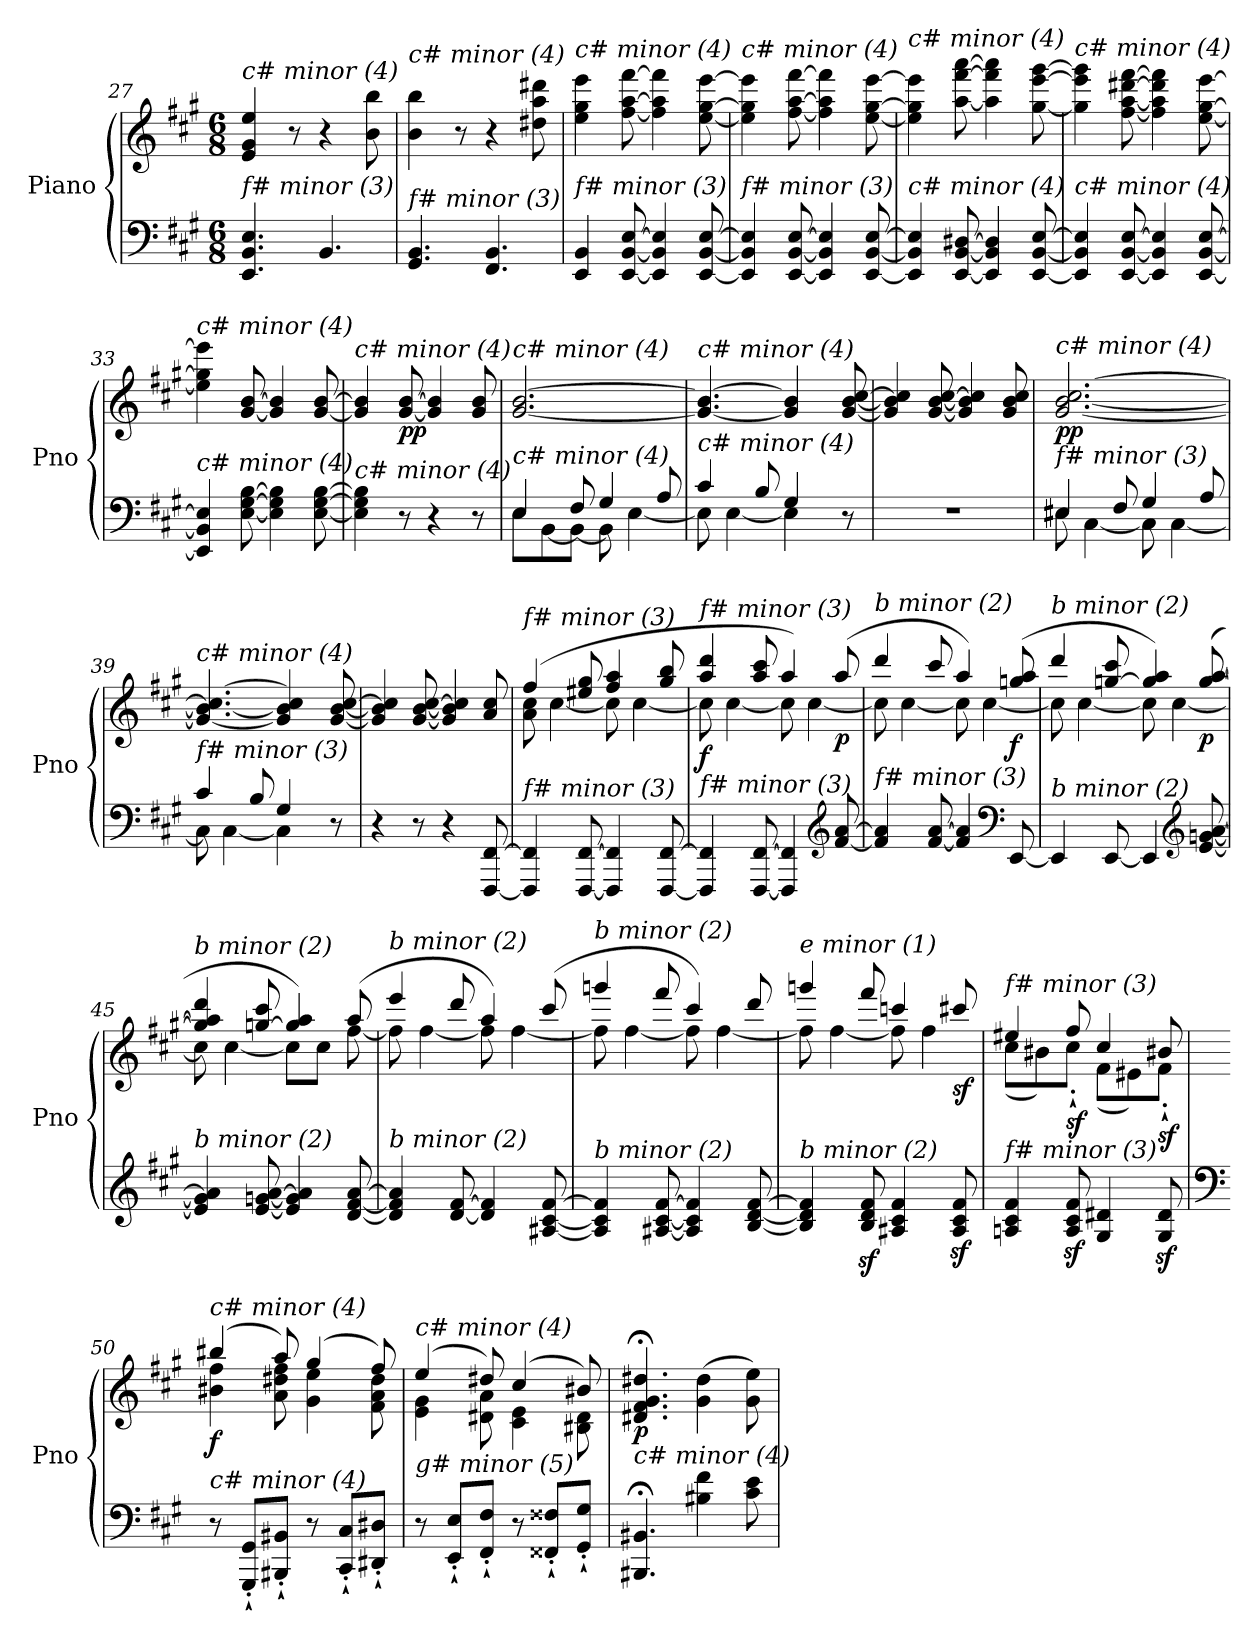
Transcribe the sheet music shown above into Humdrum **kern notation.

**kern	**kern	**dynam
*part1	*part1	*part1
*staff2	*staff1	*staff1/2
*I"Piano	*	*
*I'Pno	*	*
*clefF4	*clefG2	*
*k[f#c#g#]	*k[f#c#g#]	*
*M6/8	*M6/8	*
=27	=27	=27
!	!LO:TX:i:t=c# minor (4)	!
!LO:TX:i:t=f# minor (3)	!	!
4.EE/ 4.BB/ 4.E/	4e/ 4g#/ 4ee/	.
.	8r	.
4.BB/	4r	.
.	8b\ 8bb\	.
=28	=28	=28
!	!LO:TX:i:t=c# minor (4)	!
!LO:TX:i:t=f# minor (3)	!	!
4.GG#/ 4.BB/	4b\ 4bb\	.
.	8r	.
4.FF#/ 4.BB/	4r	.
.	8dd#X\ 8aa\ 8ddd#X\	.
!!LO:LB:g=z
=29	=29	=29
!	!LO:TX:i:t=c# minor (4)	!
!LO:TX:i:t=f# minor (3)	!	!
4EE/ 4BB/	4ee\ 4gg#\ 4eee\	.
[8EE/ [8BB/ [8E/	[8ff#\ [8aa\ [8fff#\	.
4EE/] 4BB/] 4E/]	4ff#\] 4aa\] 4fff#\]	.
[8EE/ [8BB/ [8E/	[8ee\ [8gg#\ [8eee\	.
=30	=30	=30
!	!LO:TX:i:t=c# minor (4)	!
!LO:TX:i:t=f# minor (3)	!	!
4EE/] 4BB/] 4E/]	4ee\] 4gg#\] 4eee\]	.
[8EE/ [8BB/ [8E/	[8ff#\ [8aa\ [8fff#\	.
4EE/] 4BB/] 4E/]	4ff#\] 4aa\] 4fff#\]	.
[8EE/ [8BB/ [8E/	[8ee\ [8gg#\ [8eee\	.
=31	=31	=31
!	!LO:TX:i:t=c# minor (4)	!
!LO:TX:i:t=c# minor (4)	!	!
4EE/] 4BB/] 4E/]	4ee\] 4gg#\] 4eee\]	.
[8EE/ [8BB/ [8D#X/	[8aa\ [8fff#\ [8aaa\	.
4EE/] 4BB/] 4D#/]	4aa\] 4fff#\] 4aaa\]	.
[8EE/ [8BB/ [8E/	[8gg#\ [8eee\ [8ggg#\	.
=32	=32	=32
!	!LO:TX:i:t=c# minor (4)	!
!LO:TX:i:t=c# minor (4)	!	!
4EE/] 4BB/] 4E/]	4gg#\] 4eee\] 4ggg#\]	.
[8EE/ [8BB/ [8E/	[8ff#\ [8aa\ [8ddd#X\ [8fff#\	.
4EE/] 4BB/] 4E/]	4ff#\] 4aa\] 4ddd#\] 4fff#\]	.
[8EE/ [8BB/ [8E/	[8ee\ [8gg#\ [8eee\	.
=33	=33	=33
!	!LO:TX:i:t=c# minor (4)	!
!LO:TX:i:t=c# minor (4)	!	!
4EE/] 4BB/] 4E/]	4ee\] 4gg#\] 4eee\]	.
[8E\ [8G#\ [8B\	[8g#/ [8b/	.
4E\] 4G#\] 4B\]	4g#/] 4b/]	.
[8E\ [8G#\ [8B\	[8g#/ [8b/	.
=34	=34	=34
!	!LO:TX:i:t=c# minor (4)	!
!LO:TX:i:t=c# minor (4)	!	!
4E\] 4G#\] 4B\]	4g#/] 4b/]	.
!	!	!LO:DY:b
8r	[8g#/ [8b/	pp
4r	4g#/] 4b/]	.
8r	8g#/ 8b/	.
!!LO:LB:g=z
=35	=35	=35
*^	*	*
!	!	!LO:TX:i:t=c# minor (4)	!
!LO:TX:i:t=c# minor (4)	!	!	!
4E/	8E\L	[2.g#/ [2.b/	.
.	[8BB\	.	.
8F#/	8BB\J_	.	.
4G#/	8BB\]	.	.
.	[4E\	.	.
8A/	.	.	.
=36	=36	=36	=36
*	*	*^	*
!	!	!LO:TX:i:t=c# minor (4)	!	!
!LO:TX:i:t=c# minor (4)	!	!	!	!
4c#/	8E\]	4.g#/_ 4.b/_	2ryy	.
.	[4E\	.	.	.
8B/	.	.	.	.
4G#/	4E\]	4g#/] 4b/]	.	.
.	.	.	8ryy	.
8r	8ryy	[8g#/ [8b/ [8cc#/	8ryy	.
=37	=37	=37	=37	=37
!	!	!LO:TX:i:t=c# minor (4)	!	!
!LO:TX:i:t=c# minor (4)	!	!	!	!
*v	*v	*	*	*
*	*v	*v	*
2.r	4g#/] 4b/] 4cc#/]	.
.	[8g#/ [8b/ [8cc#/	.
.	4g#/] 4b/] 4cc#/]	.
.	8g#/ 8b/ 8cc#/	.
=38	=38	=38
*^	*	*
!	!	!LO:TX:i:t=c# minor (4)	!
!LO:TX:i:t=f# minor (3)	!	!	!
!	!	!	!LO:DY:b
4E#X/	8E#X\	[2.g#/ [2.b/ [2.cc#/	pp
.	[4C#\	.	.
8F#/	.	.	.
4G#/	8C#\]	.	.
.	[4C#\	.	.
8A/	.	.	.
=39	=39	=39	=39
*	*	*^	*
!	!	!LO:TX:i:t=c# minor (4)	!	!
!LO:TX:i:t=f# minor (3)	!	!	!	!
4c#/	8C#\]	4.g#/_ 4.b/_ 4.cc#/_	2ryy	.
.	[4C#\	.	.	.
8B/	.	.	.	.
4G#/	4C#\]	4g#/] 4b/] 4cc#/]	.	.
.	.	.	8ryy	.
8r	8ryy	[8g#/ [8b/ [8cc#/	8ryy	.
=40	=40	=40	=40	=40
!	!	!LO:TX:i:t=c# minor (4)	!	!
!LO:TX:i:t=f# minor (3)	!	!	!	!
*v	*v	*	*	*
*	*v	*v	*
4r	4g#/] 4b/] 4cc#/]	.
8r	[8g#/ [8b/ [8cc#/	.
4r	4g#/] 4b/] 4cc#/]	.
[8FFF#/ [8FF#/	8a/ 8cc#/	.
!!LO:LB:g=z
=41	=41	=41
*	*^	*
!	!LO:TX:i:t=f# minor (3)	!	!
!LO:TX:i:t=f# minor (3)	!	!	!
!	!	!	!LO:DY:b
4FFF#/] 4FF#/]	(4ff#/	8a\ 8cc#\	other-dynamics
.	.	[4cc#\	.
[8FFF#/ [8FF#/	8ee#X/ 8gg#/	.	.
4FFF#/] 4FF#/]	4ff#/ 4aa/	8cc#\]	.
.	.	[4cc#\	.
[8FFF#/ [8FF#/	8gg#/ 8bb/	.	.
=42	=42	=42	=42
!	!LO:TX:i:t=f# minor (3)	!	!
!LO:TX:i:t=f# minor (3)	!	!	!
!	!	!	!LO:DY:b
4FFF#/] 4FF#/]	4aa/ 4ddd/	8cc#\]	f
.	.	[4cc#\	.
[8FFF#/ [8FF#/	8aa/ 8ccc#/	.	.
4FFF#/] 4FF#/]	4aa/)	8cc#\]	.
.	.	[4cc#\	.
*clefG2	*	*	*
!	!	!	!LO:DY:b
[8f#/ [8a/	(8aa/	.	p
=43	=43	=43	=43
!	!LO:TX:i:t=b minor (2)	!	!
!LO:TX:i:t=f# minor (3)	!	!	!
4f#/] 4a/]	4ddd/	8cc#\]	.
.	.	[4cc#\	.
[8f#/ [8a/	8ccc#/	.	.
4f#/] 4a/]	4aa/)	8cc#\]	.
.	.	[4cc#\	.
*clefF4	*	*	*
!	!	!	!LO:DY:b
[8EE/	(8ggn/ 8aa/	.	f
=44	=44	=44	=44
!	!LO:TX:i:t=b minor (2)	!	!
!LO:TX:i:t=b minor (2)	!	!	!
4EE/]	4ddd/	8cc#\]	.
.	.	[4cc#\	.
[8EE/	[8ggn/ 8ccc#/	.	.
4EE/]	4gg/] 4aa/)	8cc#\]	.
.	.	[4cc#\	.
*clefG2	*	*	*
!	!	!	!LO:DY:b
[8e/ [8gn/ [8a/	([8gg/ [8aa/	.	p
=45	=45	=45	=45
!	!LO:TX:i:t=b minor (2)	!	!
!LO:TX:i:t=b minor (2)	!	!	!
4e/] 4g/] 4a/]	4gg/] 4aa/] 4ddd/	8cc#\]	.
.	.	[4cc#\	.
[8e/ [8gn/ [8a/	[8ggn/ 8ccc#/	.	.
4e/] 4g/] 4a/]	4gg/] 4aa/)	8cc#\L]	.
.	.	8cc#\J	.
!	!	!	!LO:DY:b
[8d/ [8f#/ [8a/	(8aa/	[8ff#\	other-dynamics
!!LO:LB:g=z	!!
=46	=46	=46	=46
!	!LO:TX:i:t=b minor (2)	!	!
!LO:TX:i:t=b minor (2)	!	!	!
4d/] 4f#/] 4a/]	4eee/	8ff#\]	.
.	.	[4ff#\	.
[8d/ [8f#/	8ddd/	.	.
4d/] 4f#/]	4aa/)	8ff#\]	.
.	.	[4ff#\	.
[8A#X/ [8c#/ [8f#/	(8ccc#/	.	.
=47	=47	=47	=47
!	!LO:TX:i:t=b minor (2)	!	!
!LO:TX:i:t=b minor (2)	!	!	!
4A#/] 4c#/] 4f#/]	4gggn/	8ff#\]	.
.	.	[4ff#\	.
[8A#X/ [8c#/ [8f#/	8fff#/	.	.
4A#/] 4c#/] 4f#/]	4ccc#/)	8ff#\]	.
.	.	[4ff#\	.
[8B/ [8d/ [8f#/	8ddd/	.	.
=48	=48	=48	=48
!	!LO:TX:i:t=e minor (1)	!	!
!LO:TX:i:t=b minor (2)	!	!	!
4B/] 4d/] 4f#/]	4gggn/	8ff#\]	.
.	.	[4ff#\	.
8B/z< 8d/z< 8f#/z<	8fff#/	.	.
4A#X/ 4c#/ 4f#/	4cccni/	8ff#\]	.
.	.	4ff#\	.
!	!	!	!LO:DY:b
8A#/z< 8c#/z< 8f#/z<	8ccc#/	.	sf
=49	=49	=49	=49
!	!LO:TX:i:t=f# minor (3)	!	!
!LO:TX:i:t=f# minor (3)	!	!	!
4An/ 4c#/ 4f#/	4ee#X/	(8cc#\L	.
.	.	8b#X\)	.
!	!	!	!LO:DY:b
8A/z< 8c#/z< 8f#/z<	8ff#/	8cc#`'\J	sf
4G#/ 4d#X/	4cc#/	(8f#\L	.
.	.	8e#X\)	.
!	!	!	!LO:DY:b
8G#/z< 8d#/z<	8b#X/	8f#`'\J	sf
=50	=50	=50	=50
*clefF4	*	*	*
!	!LO:TX:i:t=c# minor (4)	!	!
!LO:TX:i:t=c# minor (4)	!	!	!
!	!	!	!LO:DY:b
8r	(4bb#X/	4b#X\ 4ff#\	f
8GGG#/`' 8GG#/`'L	.	.	.
8BBB#X/`' 8BB#X/`'J	8aa/)	8a\ 8dd#X\ 8ff#\	.
8r	(4gg#/	4g#\ 4ee\	.
8CC#/`' 8C#/`'L	.	.	.
8DD#X/`' 8D#X/`'J	8ff#/)	8f#\ 8a\ 8dd#\	.
!!LO:LB:g=z	!!
=51	=51	=51	=51
!	!LO:TX:i:t=c# minor (4)	!	!
!LO:TX:i:t=g# minor (5)	!	!	!
8r	(4ee/	4e\ 4g#\	.
8EE/`' 8E/`'L	.	.	.
8FF#/`' 8F#/`'J	8dd#X/)	8d#X\ 8a\	.
8r	(4cc#/	4c#\ 4e\	.
8FF##X/`' 8F##X/`'L	.	.	.
8GG#/`' 8G#/`'J	8b#X/)	8B#X\ 8d#\	.
=52	=52	=52	=52
!	!LO:TX:i:t=c# minor (4)	!	!
!LO:TX:i:t=c# minor (4)	!	!	!
!	!	!	!LO:DY:b
*	*v	*v	*
4.BBB#X/; 4.BB#X/;	4.d#X/;< 4.f#/;< 4.g#/;< 4.dd#X/;<	p
!	!	!LO:DY:b
4B#X\ 4f#\	(4g#\ 4dd#\	other-dynamics
8c#\ 8e\	8g#\ 8ee\)	.
=	=	=
*-	*-	*-
